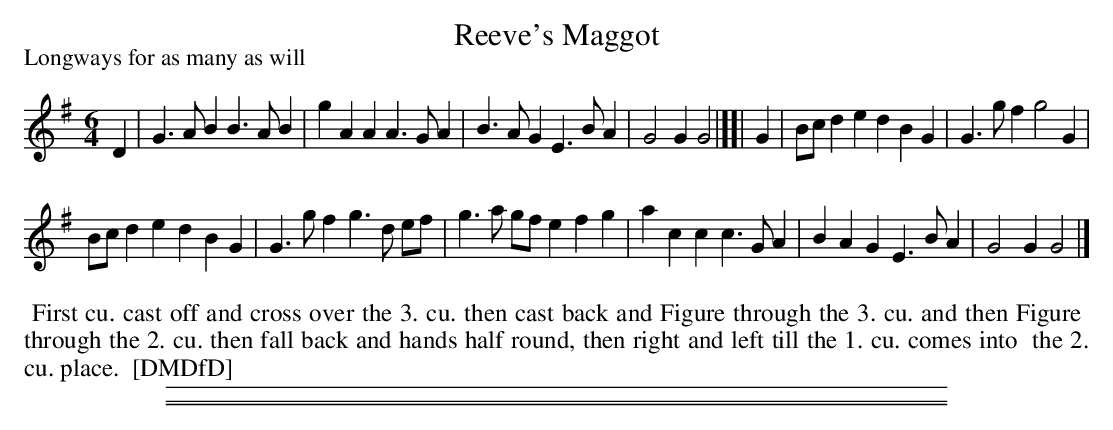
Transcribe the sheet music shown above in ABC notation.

X:1
T: Reeve's Maggot
P: Longways for as many as will
M: 6/4
L: 1/4
K: G
D |\
G>AB B>AB | gAA A>GA |\
B>AG E>BA | G2G G2 |][| G |\
B/c/de dBG | G>gf g2G |
B/c/de dBG | G>gf g>d e/f/ |\
g>a g/f/ efg | acc c>GA |\
BAG E>BA | G2G G2 |]
